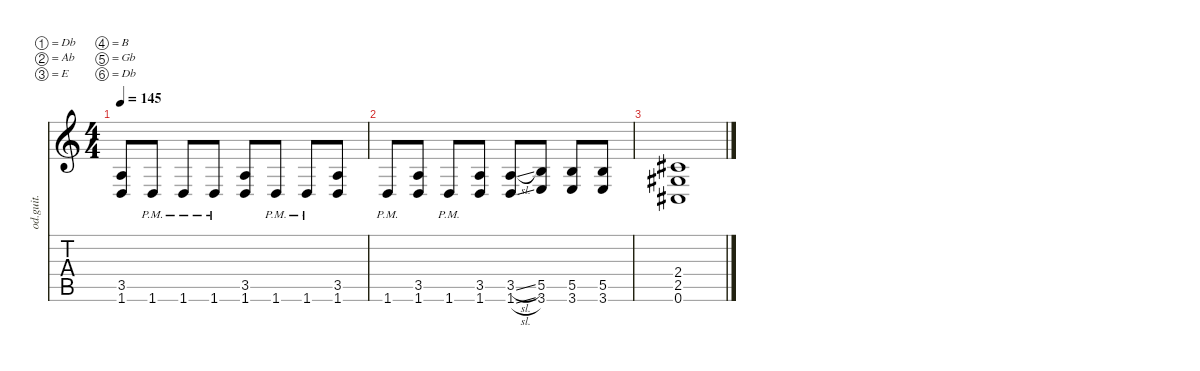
\defaultSystemsLayout 4
\hideDynamics
\bracketExtendMode nobrackets
\otherSystemsTrackNameOrientation horizontal
\track ("Overdriven Guitar" "od.guit.") {instrument overdrivenguitar}
\staff {score tabs}
\tuning (Db4 Ab3 E3 B2 Gb2 Db2)
\ts (4 4)
\tempo 145
\clef g2
\ks c
(1.6 3.5).8{dy mf beam Up} 1.6{pm}.8{beam Up} 1.6{pm}.8{beam Up} 1.6{pm}.8{beam Up} (1.6 3.5).8{beam Up} 1.6{pm}.8{beam Up} 1.6{pm}.8{beam Up} (1.6 3.5).8{beam Up} |
1.6{pm}.8{beam Up} (1.6 3.5).8{beam Up} 1.6{pm}.8{beam Up} (1.6 3.5).8{beam Up} (1.6{sl} 3.5{sl}).8{beam Up} (3.6 5.5).8{beam Up} (3.6 5.5).8{beam Up} (3.6 5.5).8{beam Up} |
(2.5{acc #} 0.6{acc #} 2.4{acc #}).1{beam Up}
